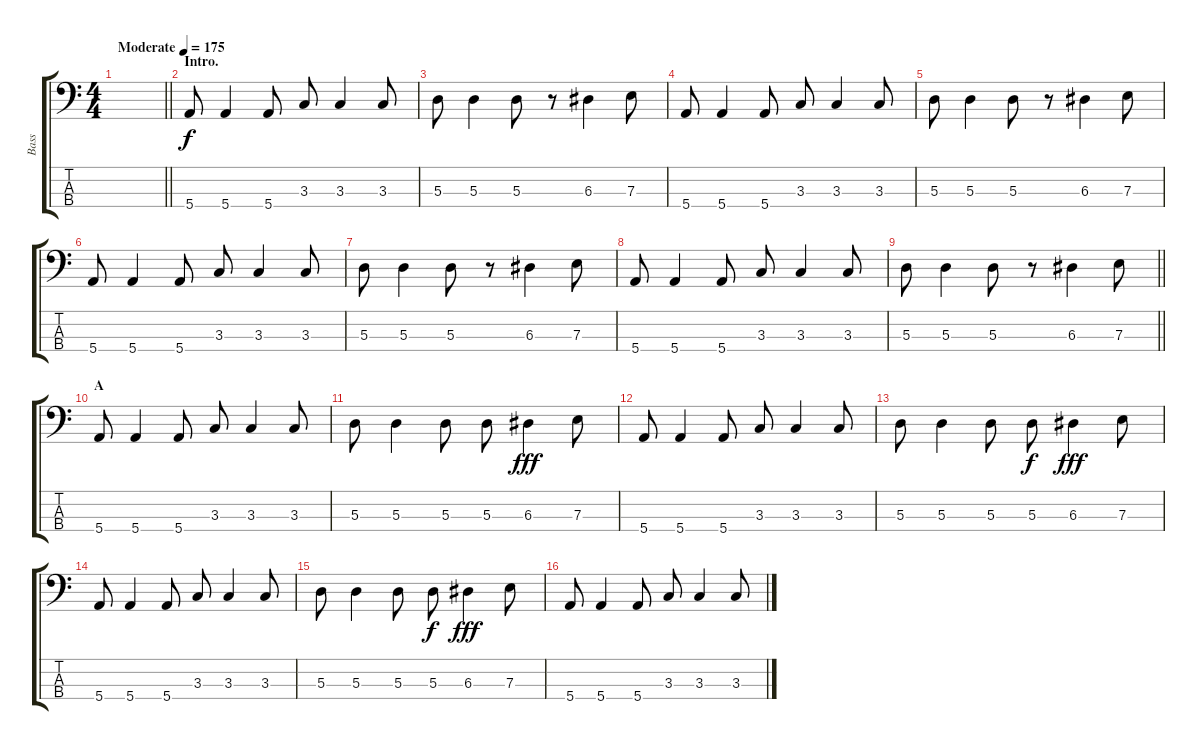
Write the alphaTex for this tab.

\track ("Bass" "Bass") {instrument electricbassfinger}
\staff {score tabs}
\tuning (G2 D2 A1 E1) {hide}
\ts (4 4)
\tempo (175 "Moderate")
\clef f4
\barLineRight lightlight
\ks c
|
\section ("" "Intro.")
5.4.8 5.4.4 5.4.8 3.3.8 3.3.4 3.3.8 |
5.3.8 5.3.4 5.3.8 r.8 6.3.4 7.3.8 |
5.4.8 5.4.4 5.4.8 3.3.8 3.3.4 3.3.8 |
5.3.8 5.3.4 5.3.8 r.8 6.3.4 7.3.8 |
5.4.8 5.4.4 5.4.8 3.3.8 3.3.4 3.3.8 |
5.3.8 5.3.4 5.3.8 r.8 6.3.4 7.3.8 |
5.4.8 5.4.4 5.4.8 3.3.8 3.3.4 3.3.8 |
\barLineRight lightlight
5.3.8 5.3.4 5.3.8 r.8 6.3.4 7.3.8 |
\section ("" "A")
5.4.8 5.4.4 5.4.8 3.3.8 3.3.4 3.3.8 |
5.3.8 5.3.4 5.3.8 5.3.8{dy f} 6.3.4{dy fff} 7.3.8 |
5.4.8 5.4.4 5.4.8 3.3.8 3.3.4 3.3.8 |
5.3.8 5.3.4 5.3.8 5.3.8{dy f} 6.3.4{dy fff} 7.3.8 |
5.4.8 5.4.4 5.4.8 3.3.8 3.3.4 3.3.8 |
5.3.8 5.3.4 5.3.8 5.3.8{dy f} 6.3.4{dy fff} 7.3.8 |
5.4.8 5.4.4 5.4.8 3.3.8 3.3.4 3.3.8
